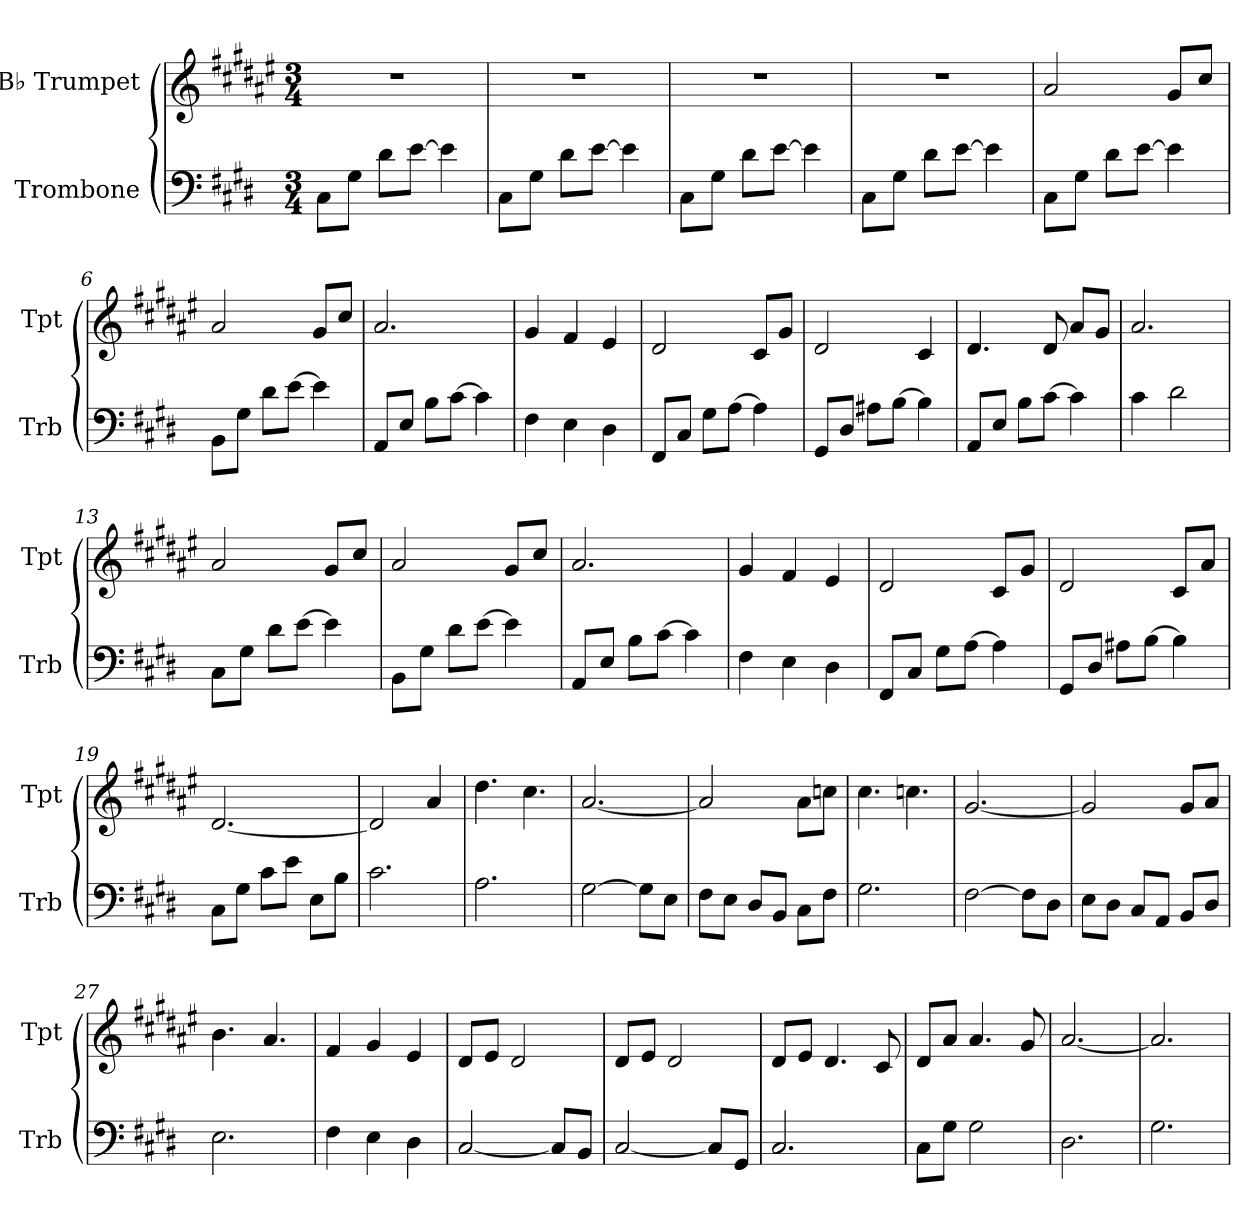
**kern	**kern
*part2	*part1
*staff2	*staff1
*I"Trombone	*I"B♭ Trumpet
*I'Trb	*I'Tpt
*clefF4	*clefG2
*	*ITrd1c2
*k[f#c#g#d#]	*k[f#c#g#d#]
*M3/4	*M3/4
=1	=1
8C#\L	2.r
8G#\J	.
8d#\L	.
[8e\J	.
4e\]	.
=2	=2
8C#\L	2.r
8G#\J	.
8d#\L	.
[8e\J	.
4e\]	.
=3	=3
8C#\L	2.r
8G#\J	.
8d#\L	.
[8e\J	.
4e\]	.
=4	=4
8C#\L	2.r
8G#\J	.
8d#\L	.
[8e\J	.
4e\]	.
=5	=5
8C#\L	2g#/
8G#\J	.
8d#\L	.
[8e\J	.
4e\]	8f#/L
.	8b/J
!!LO:LB:g=z
=6	=6
8BB\L	2g#/
8G#\J	.
8d#\L	.
[8e\J	.
4e\]	8f#/L
.	8b/J
=7	=7
8AA/L	2.g#/
8E/J	.
8B\L	.
[8c#\J	.
4c#\]	.
=8	=8
4F#\	4f#/
4E\	4e/
4D#\	4d#/
=9	=9
8FF#/L	2c#/
8C#/J	.
8G#\L	.
[8A\J	.
4A\]	8B/L
.	8f#/J
=10	=10
8GG#/L	2c#/
8D#/J	.
8A#X\L	.
[8B\J	.
4B\]	4B/
=11	=11
8AA/L	4.c#/
8E/J	.
8B\L	.
[8c#\J	8c#/
4c#\]	8g#/L
.	8f#/J
=12	=12
4c#\	2.g#/
2d#\	.
!!LO:LB:g=z
=13	=13
8C#\L	2g#/
8G#\J	.
8d#\L	.
[8e\J	.
4e\]	8f#/L
.	8b/J
=14	=14
8BB\L	2g#/
8G#\J	.
8d#\L	.
[8e\J	.
4e\]	8f#/L
.	8b/J
=15	=15
8AA/L	2.g#/
8E/J	.
8B\L	.
[8c#\J	.
4c#\]	.
=16	=16
4F#\	4f#/
4E\	4e/
4D#\	4d#/
=17	=17
8FF#/L	2c#/
8C#/J	.
8G#\L	.
[8A\J	.
4A\]	8B/L
.	8f#/J
=18	=18
8GG#/L	2c#/
8D#/J	.
8A#X\L	.
[8B\J	.
4B\]	8B/L
.	8g#/J
!!LO:LB:g=z
=19	=19
8C#\L	[2.c#/
8G#\J	.
8c#\L	.
8e\J	.
8E\L	.
8B\J	.
=20	=20
2.c#\	2c#/]
.	4g#/
=21	=21
2.A\	4.cc#\
.	4.b\
=22	=22
[2G#\	[2.g#/
8G#\L]	.
8E\J	.
=23	=23
8F#\L	2g#/]
8E\J	.
8D#/L	.
8BB/J	.
8C#\L	8g#\L
8F#\J	8b-X\J
=24	=24
2.G#\	4.b\
.	4.b-X\
=25	=25
[2F#\	[2.f#/
8F#\L]	.
8D#\J	.
=26	=26
8E\L	2f#/]
8D#\J	.
8C#/L	.
8AA/J	.
8BB/L	8f#/L
8D#/J	8g#/J
!!LO:LB:g=z
=27	=27
2.E\	4.a\
.	4.g#/
=28	=28
4F#\	4e/
4E\	4f#/
4D#\	4d#/
=29	=29
[2C#/	8c#/L
.	8d#/J
.	2c#/
8C#/L]	.
8BB/J	.
=30	=30
[2C#/	8c#/L
.	8d#/J
.	2c#/
8C#/L]	.
8GG#/J	.
=31	=31
2.C#/	8c#/L
.	8d#/J
.	4.c#/
.	8B/
=32	=32
8C#\L	8c#/L
8G#\J	8g#/J
2G#\	4.g#/
.	8f#/
=33	=33
2.D#\	[2.g#/
=34	=34
2.G#\	2.g#/]
=	=
*-	*-
